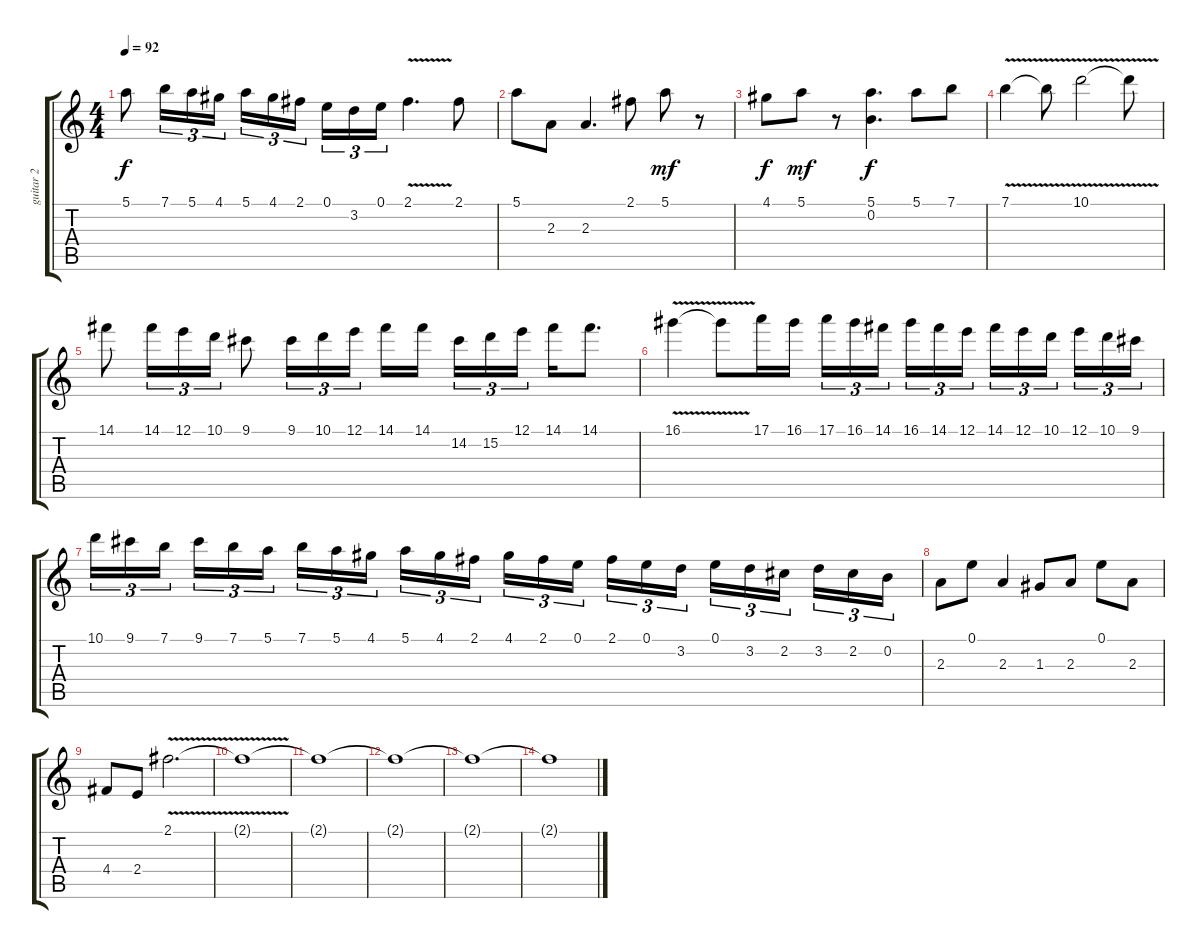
\track ("guitar 2" "guitar 2") {instrument acousticguitarsteel}
\staff {score tabs}
\tuning (E4 B3 G3 D3 A2 E2) {hide}
\ts (4 4)
\tempo 92
\clef g2
\ks c
5.1.8{dy f} 7.1.16{tu (3 2)} 5.1.16{tu (3 2)} 4.1.16{tu (3 2)} 5.1.16{tu (3 2)} 4.1.16{tu (3 2)} 2.1.16{tu (3 2) beam splitsecondary} 0.1.16{tu (3 2)} 3.2.16{tu (3 2)} 0.1.16{tu (3 2)} 2.1{v}.4{d} 2.1.8 |
5.1.8 2.3.8 2.3.4{d} 2.1.8 5.1.8{dy mf} r.8 |
4.1.8{dy f} 5.1.8{dy mf} r.8 (5.1 0.2).4{d dy f} 5.1.8 7.1.8 |
7.1{v}.4 7.1{t}.8 10.1{v}.2 10.1{t}.8 |
14.1.8 14.1.16{tu (3 2)} 12.1.16{tu (3 2)} 10.1.16{tu (3 2)} 9.1.8 9.1.16{tu (3 2)} 10.1.16{tu (3 2)} 12.1.16{tu (3 2)} 14.1.16 14.1.16{beam splitsecondary} 14.2.16{tu (3 2)} 15.2.16{tu (3 2)} 12.1.16{tu (3 2)} 14.1.16 14.1.8{d} |
16.1{v}.4 16.1{t}.8 17.1.16 16.1.16 17.1.16{tu (3 2)} 16.1.16{tu (3 2)} 14.1.16{tu (3 2) beam splitsecondary} 16.1.16{tu (3 2)} 14.1.16{tu (3 2)} 12.1.16{tu (3 2)} 14.1.16{tu (3 2)} 12.1.16{tu (3 2)} 10.1.16{tu (3 2) beam splitsecondary} 12.1.16{tu (3 2)} 10.1.16{tu (3 2)} 9.1.16{tu (3 2)} |
10.1.16{tu (3 2)} 9.1.16{tu (3 2)} 7.1.16{tu (3 2) beam splitsecondary} 9.1.16{tu (3 2)} 7.1.16{tu (3 2)} 5.1.16{tu (3 2)} 7.1.16{tu (3 2)} 5.1.16{tu (3 2)} 4.1.16{tu (3 2) beam splitsecondary} 5.1.16{tu (3 2)} 4.1.16{tu (3 2)} 2.1.16{tu (3 2)} 4.1.16{tu (3 2)} 2.1.16{tu (3 2)} 0.1.16{tu (3 2) beam splitsecondary} 2.1.16{tu (3 2)} 0.1.16{tu (3 2)} 3.2.16{tu (3 2)} 0.1.16{tu (3 2)} 3.2.16{tu (3 2)} 2.2.16{tu (3 2) beam splitsecondary} 3.2.16{tu (3 2)} 2.2.16{tu (3 2)} 0.2.16{tu (3 2)} |
2.3.8 0.1.8 2.3.4 1.3.8 2.3.8 0.1.8 2.3.8 |
4.4.8 2.4.8 2.1{v}.2{d} |
2.1{t}.1 |
2.1{t}.1 |
2.1{t}.1 |
2.1{t}.1 |
2.1{t}.1
